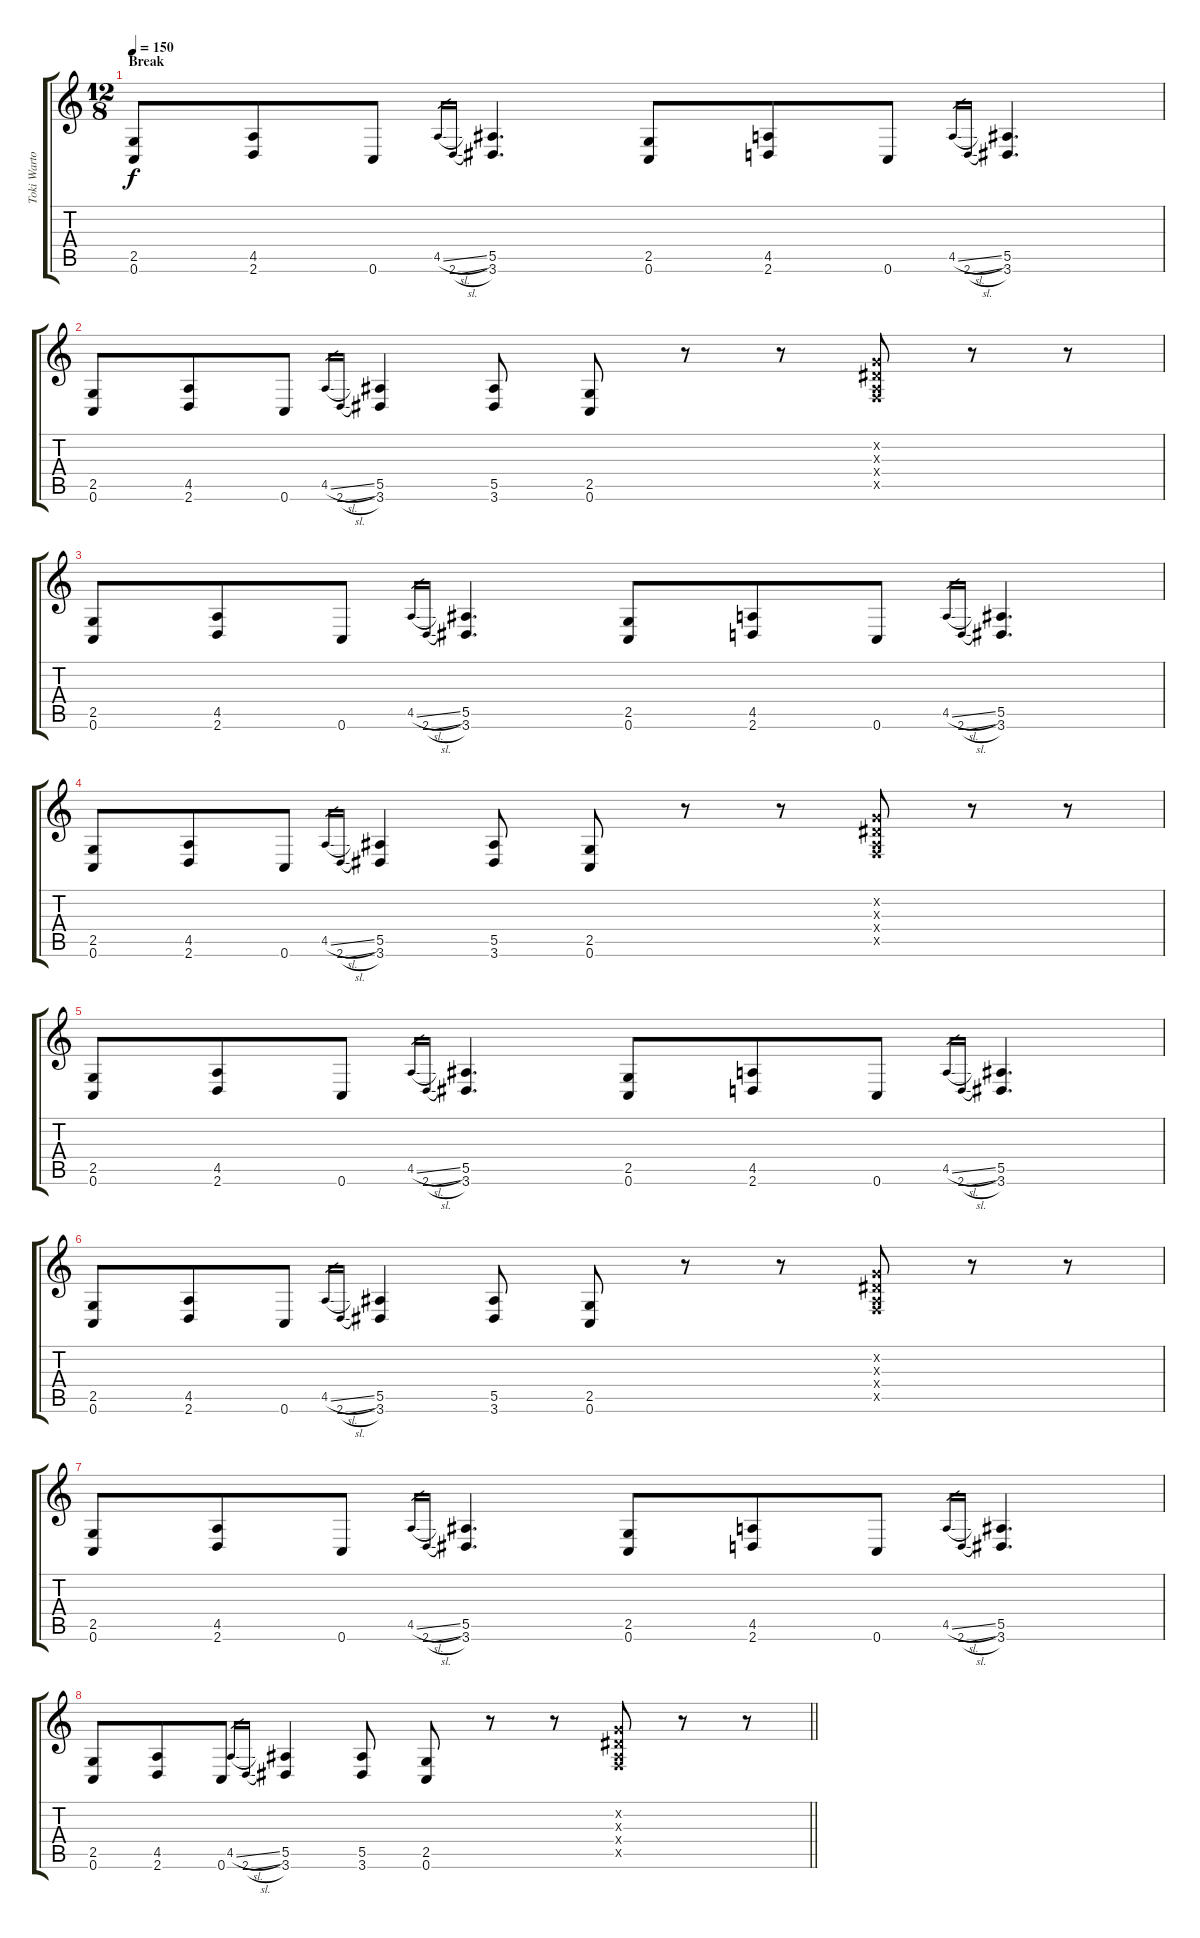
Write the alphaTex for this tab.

\track ("Toki Wartooth (Lead Guitar 2)" "Toki Warto") {instrument distortionguitar}
\staff {score tabs}
\tuning (C4 G3 Eb3 Bb2 F2 C2) {hide}
\ts (12 8)
\section ("" "Break")
\tempo 150
\clef g2
\ks c
(2.5 0.6).8{dy f} (4.5 2.6).8 0.6.8 4.5{sl}.16{gr} 2.6{sl}.16{gr} (5.5 3.6).4{d} (2.5 0.6).8 (4.5 2.6).8 0.6.8 4.5{sl}.16{gr} 2.6{sl}.16{gr} (5.5 3.6).4{d} |
(2.5 0.6).8 (4.5 2.6).8 0.6.8 4.5{sl}.16{gr} 2.6{sl}.16{gr} (5.5 3.6).4 (5.5 3.6).8 (2.5 0.6).8 r.8 r.8 (0.2{x} 0.3{x} 0.4{x} 0.5{x}).8 r.8 r.8 |
(2.5 0.6).8 (4.5 2.6).8 0.6.8 4.5{sl}.16{gr} 2.6{sl}.16{gr} (5.5 3.6).4{d} (2.5 0.6).8 (4.5 2.6).8 0.6.8 4.5{sl}.16{gr} 2.6{sl}.16{gr} (5.5 3.6).4{d} |
(2.5 0.6).8 (4.5 2.6).8 0.6.8 4.5{sl}.16{gr} 2.6{sl}.16{gr} (5.5 3.6).4 (5.5 3.6).8 (2.5 0.6).8 r.8 r.8 (0.2{x} 0.3{x} 0.4{x} 0.5{x}).8 r.8 r.8 |
(2.5 0.6).8 (4.5 2.6).8 0.6.8 4.5{sl}.16{gr} 2.6{sl}.16{gr} (5.5 3.6).4{d} (2.5 0.6).8 (4.5 2.6).8 0.6.8 4.5{sl}.16{gr} 2.6{sl}.16{gr} (5.5 3.6).4{d} |
(2.5 0.6).8 (4.5 2.6).8 0.6.8 4.5{sl}.16{gr} 2.6{sl}.16{gr} (5.5 3.6).4 (5.5 3.6).8 (2.5 0.6).8 r.8 r.8 (0.2{x} 0.3{x} 0.4{x} 0.5{x}).8 r.8 r.8 |
(2.5 0.6).8 (4.5 2.6).8 0.6.8 4.5{sl}.16{gr} 2.6{sl}.16{gr} (5.5 3.6).4{d} (2.5 0.6).8 (4.5 2.6).8 0.6.8 4.5{sl}.16{gr} 2.6{sl}.16{gr} (5.5 3.6).4{d} |
\barLineRight lightlight
(2.5 0.6).8 (4.5 2.6).8 0.6.8 4.5{sl}.16{gr} 2.6{sl}.16{gr} (5.5 3.6).4 (5.5 3.6).8 (2.5 0.6).8 r.8 r.8 (0.2{x} 0.3{x} 0.4{x} 0.5{x}).8 r.8 r.8
